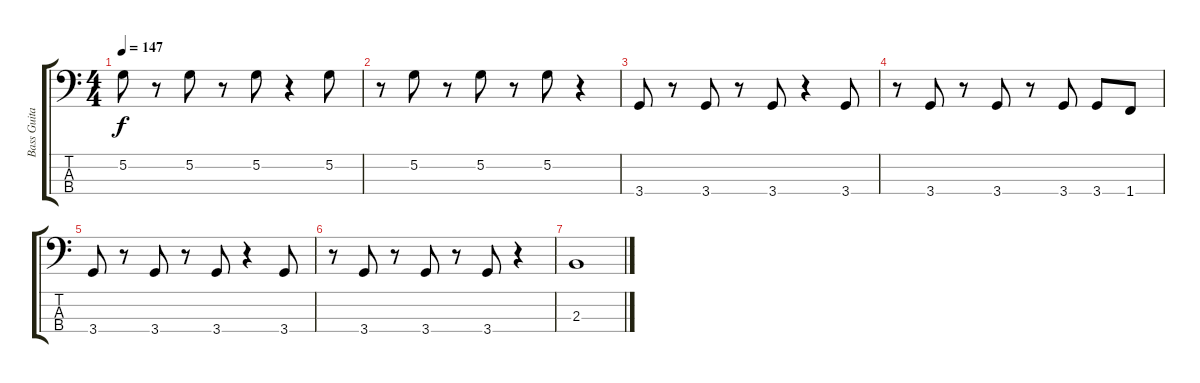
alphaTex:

\track ("Bass Guitar" "Bass Guita") {instrument electricbasspick}
\staff {score tabs}
\tuning (G2 D2 A1 E1) {hide}
\ts (4 4)
\tempo 147
\clef f4
\ks c
5.2.8{dy f} r.8 5.2.8 r.8 5.2.8 r.4 5.2.8 |
r.8 5.2.8 r.8 5.2.8 r.8 5.2.8 r.4 |
3.4.8 r.8 3.4.8 r.8 3.4.8 r.4 3.4.8 |
r.8 3.4.8 r.8 3.4.8 r.8 3.4.8 3.4.8 1.4.8 |
3.4.8 r.8 3.4.8 r.8 3.4.8 r.4 3.4.8 |
r.8 3.4.8 r.8 3.4.8 r.8 3.4.8 r.4 |
2.3.1
